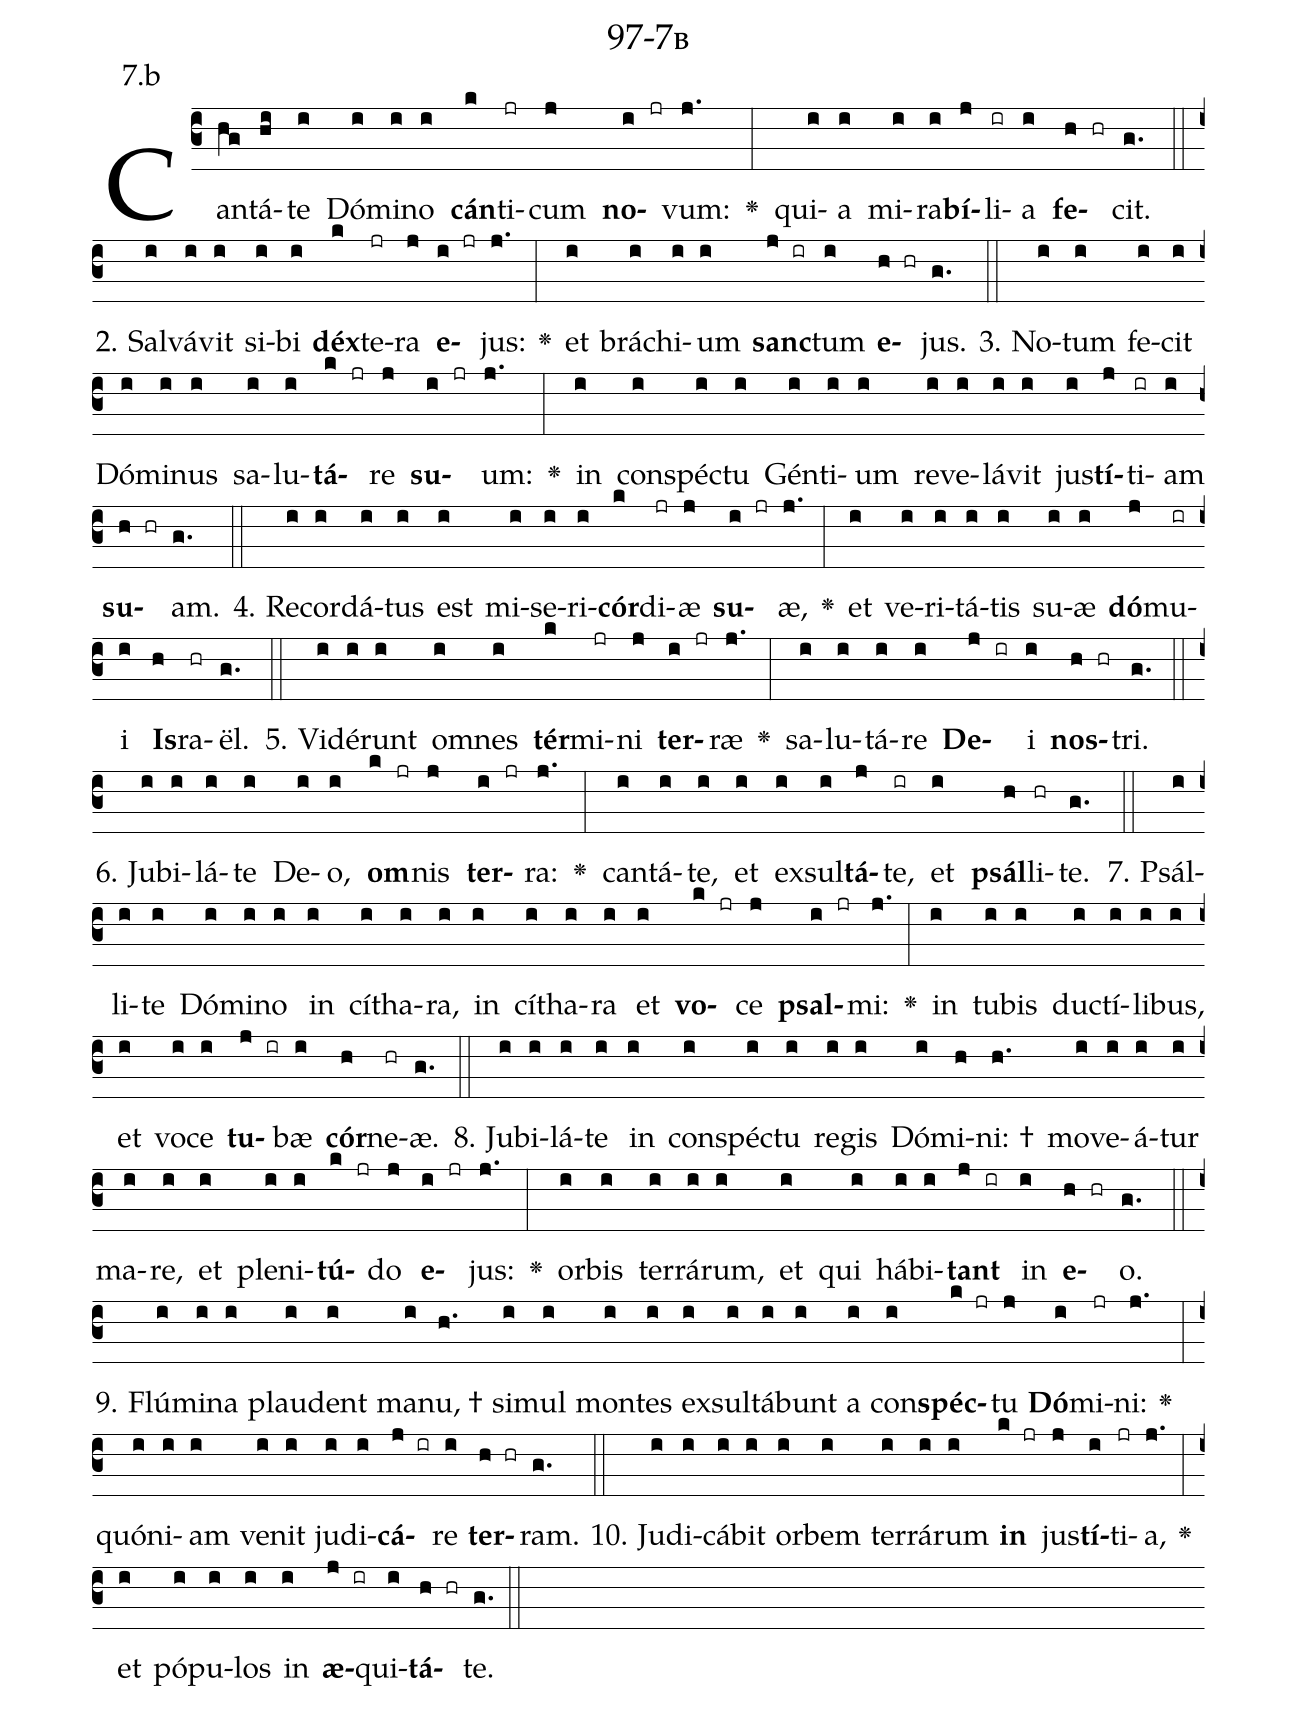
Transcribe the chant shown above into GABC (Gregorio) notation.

name: 97-7b;
annotation: 7.b;
%%
(c3)Can(hg)tá(hi)te(i) Dó(i)mi(i)no(i) <b>cán</b>(k)ti(jr)cum(j) <b>no</b>(i jr)vum:(j.) <v>\greheightstar</v>(:) qui(i)a(i) mi(i)ra(i)<b>bí</b>(j)li(ir)a(i) <b>fe</b>(h hr)cit.(g.) (::)
2. Sal(i)vá(i)vit(i) si(i)bi(i) <b>déx</b>(k)te(jr)ra(j) <b>e</b>(i jr)jus:(j.) <v>\greheightstar</v>(:) et(i) brá(i)chi(i)um(i) <b>sanc</b>(j ir)tum(i) <b>e</b>(h hr)jus.(g.) (::)
3. No(i)tum(i) fe(i)cit(i) Dó(i)mi(i)nus(i) sa(i)lu(i)<b>tá</b>(k jr)re(j) <b>su</b>(i jr)um:(j.) <v>\greheightstar</v>(:) in(i) con(i)spéc(i)tu(i) Gén(i)ti(i)um(i) re(i)ve(i)lá(i)vit(i) jus(i)<b>tí</b>(j)ti(ir)am(i) <b>su</b>(h hr)am.(g.) (::)
4. Re(i)cor(i)dá(i)tus(i) est(i) mi(i)se(i)ri(i)<b>cór</b>(k)di(jr)æ(j) <b>su</b>(i jr)æ,(j.) <v>\greheightstar</v>(:) et(i) ve(i)ri(i)tá(i)tis(i) su(i)æ(i) <b>dó</b>(j)mu(ir)i(i) <b>Is</b>(h)ra(hr)ël.(g.) (::)
5. Vi(i)dé(i)runt(i) om(i)nes(i) <b>tér</b>(k)mi(jr)ni(j) <b>ter</b>(i jr)ræ(j.) <v>\greheightstar</v>(:) sa(i)lu(i)tá(i)re(i) <b>De</b>(j ir)i(i) <b>nos</b>(h hr)tri.(g.) (::)
6. Ju(i)bi(i)lá(i)te(i) De(i)o,(i) <b>om</b>(k jr)nis(j) <b>ter</b>(i jr)ra:(j.) <v>\greheightstar</v>(:) can(i)tá(i)te,(i) et(i) ex(i)sul(i)<b>tá</b>(j)te,(ir) et(i) <b>psál</b>(h)li(hr)te.(g.) (::)
7. Psál(i)li(i)te(i) Dó(i)mi(i)no(i) in(i) cí(i)tha(i)ra,(i) in(i) cí(i)tha(i)ra(i) et(i) <b>vo</b>(k jr)ce(j) <b>psal</b>(i jr)mi:(j.) <v>\greheightstar</v>(:) in(i) tu(i)bis(i) duc(i)tí(i)li(i)bus,(i) et(i) vo(i)ce(i) <b>tu</b>(j ir)bæ(i) <b>cór</b>(h)ne(hr)æ.(g.) (::)
8. Ju(i)bi(i)lá(i)te(i) in(i) con(i)spéc(i)tu(i) re(i)gis(i) Dó(i)mi(h)ni: †(h.) mo(i)ve(i)á(i)tur(i) ma(i)re,(i) et(i) ple(i)ni(i)<b>tú</b>(k jr)do(j) <b>e</b>(i jr)jus:(j.) <v>\greheightstar</v>(:) or(i)bis(i) ter(i)rá(i)rum,(i) et(i) qui(i) há(i)bi(i)<b>tant</b>(j ir) in(i) <b>e</b>(h hr)o.(g.) (::)
9. Flú(i)mi(i)na(i) plau(i)dent(i) ma(i)nu, †(h.) si(i)mul(i) mon(i)tes(i) ex(i)sul(i)tá(i)bunt(i) a(i) con(i)<b>spéc</b>(k jr)tu(j) <b>Dó</b>(i)mi(jr)ni:(j.) <v>\greheightstar</v>(:) quón(i)i(i)am(i) ve(i)nit(i) ju(i)di(i)<b>cá</b>(j ir)re(i) <b>ter</b>(h hr)ram.(g.) (::)
10. Ju(i)di(i)cá(i)bit(i) or(i)bem(i) ter(i)rá(i)rum(i) <b>in</b>(k jr) jus(j)<b>tí</b>(i)ti(jr)a,(j.) <v>\greheightstar</v>(:) et(i) pó(i)pu(i)los(i) in(i) <b>æ</b>(j ir)qui(i)<b>tá</b>(h hr)te.(g.) (::)
